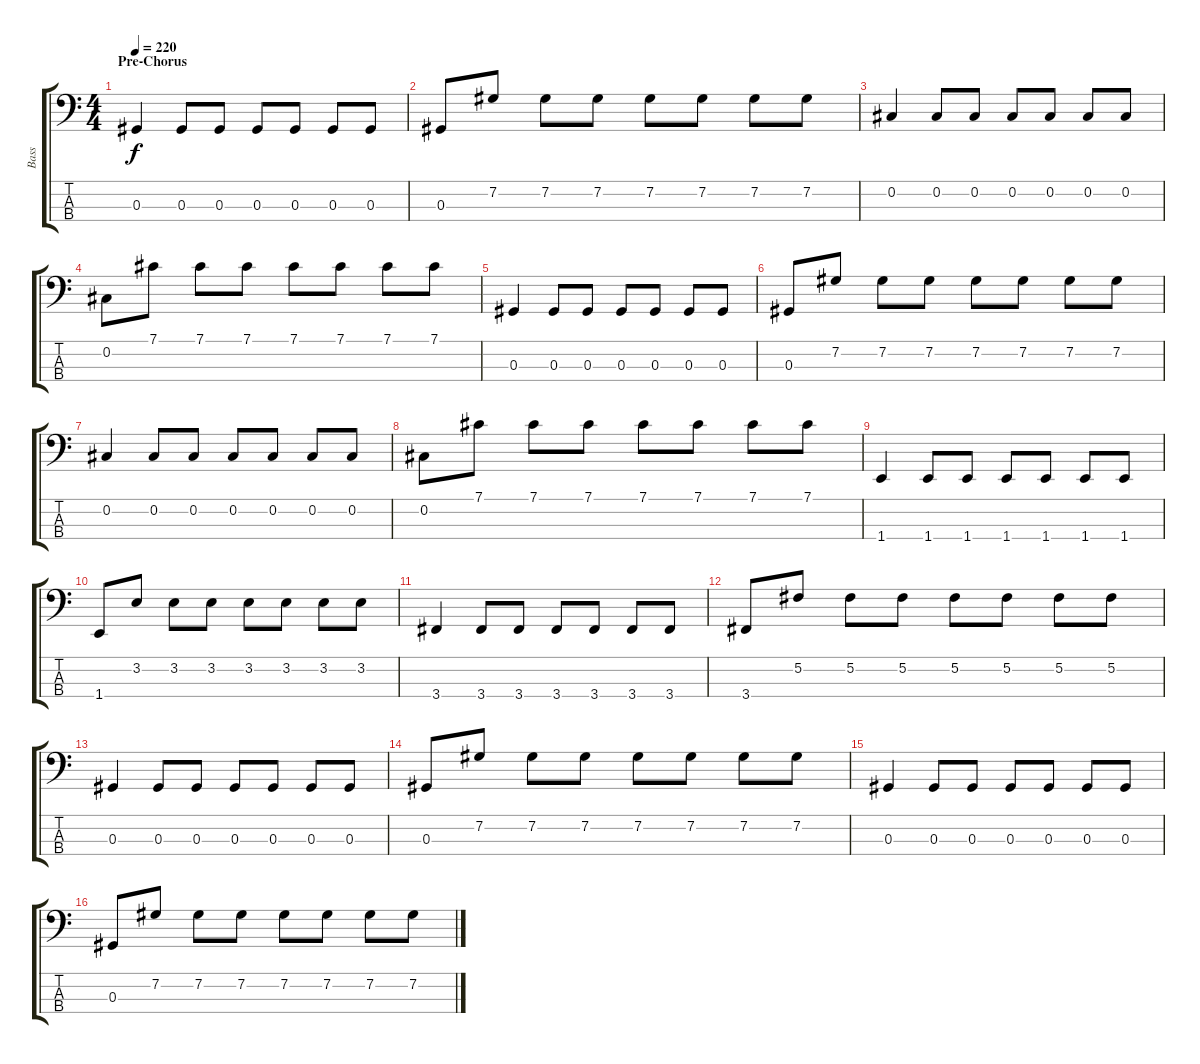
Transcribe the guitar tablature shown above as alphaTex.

\track ("Bass" "Bass") {instrument electricbassfinger}
\staff {score tabs}
\tuning (Gb2 Db2 Ab1 Eb1) {hide}
\ts (4 4)
\section ("" "Pre-Chorus")
\tempo 220
\clef f4
\ks c
0.3.4{dy f} 0.3.8 0.3.8 0.3.8 0.3.8 0.3.8 0.3.8 |
0.3.8 7.2.8 7.2.8 7.2.8 7.2.8 7.2.8 7.2.8 7.2.8 |
0.2.4 0.2.8 0.2.8 0.2.8 0.2.8 0.2.8 0.2.8 |
0.2.8 7.1.8 7.1.8 7.1.8 7.1.8 7.1.8 7.1.8 7.1.8 |
0.3.4 0.3.8 0.3.8 0.3.8 0.3.8 0.3.8 0.3.8 |
0.3.8 7.2.8 7.2.8 7.2.8 7.2.8 7.2.8 7.2.8 7.2.8 |
0.2.4 0.2.8 0.2.8 0.2.8 0.2.8 0.2.8 0.2.8 |
0.2.8 7.1.8 7.1.8 7.1.8 7.1.8 7.1.8 7.1.8 7.1.8 |
1.4.4 1.4.8 1.4.8 1.4.8 1.4.8 1.4.8 1.4.8 |
1.4.8 3.2.8 3.2.8 3.2.8 3.2.8 3.2.8 3.2.8 3.2.8 |
3.4.4 3.4.8 3.4.8 3.4.8 3.4.8 3.4.8 3.4.8 |
3.4.8 5.2.8 5.2.8 5.2.8 5.2.8 5.2.8 5.2.8 5.2.8 |
0.3.4 0.3.8 0.3.8 0.3.8 0.3.8 0.3.8 0.3.8 |
0.3.8 7.2.8 7.2.8 7.2.8 7.2.8 7.2.8 7.2.8 7.2.8 |
0.3.4 0.3.8 0.3.8 0.3.8 0.3.8 0.3.8 0.3.8 |
0.3.8 7.2.8 7.2.8 7.2.8 7.2.8 7.2.8 7.2.8 7.2.8
